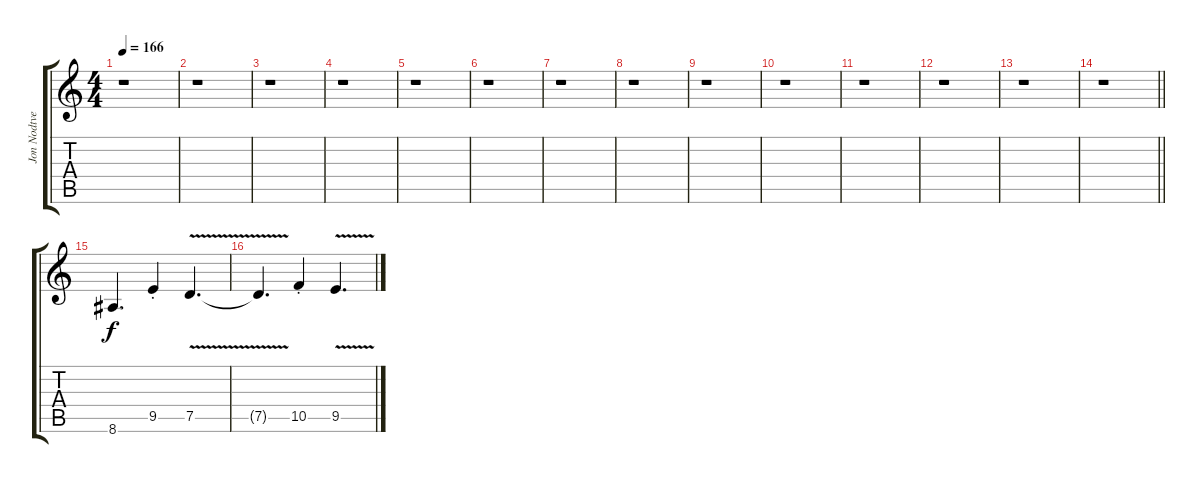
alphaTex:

\track ("Jon Nodtveidt (Lead)" "Jon Nodtve") {instrument distortionguitar}
\staff {score tabs}
\tuning (D4 A3 F3 C3 G2 D2) {hide}
\ts (4 4)
\tempo 166
\clef g2
\ks c
r.1{dy f} |
r.1 |
r.1 |
r.1 |
r.1 |
r.1 |
r.1 |
r.1 |
r.1 |
r.1 |
r.1 |
r.1 |
r.1 |
\barLineRight lightlight
r.1 |
8.6.4{d} 9.5{st}.4 7.5{v}.4{d} |
7.5{v t}.4{d} 10.5{st}.4 9.5{v}.4{d}
